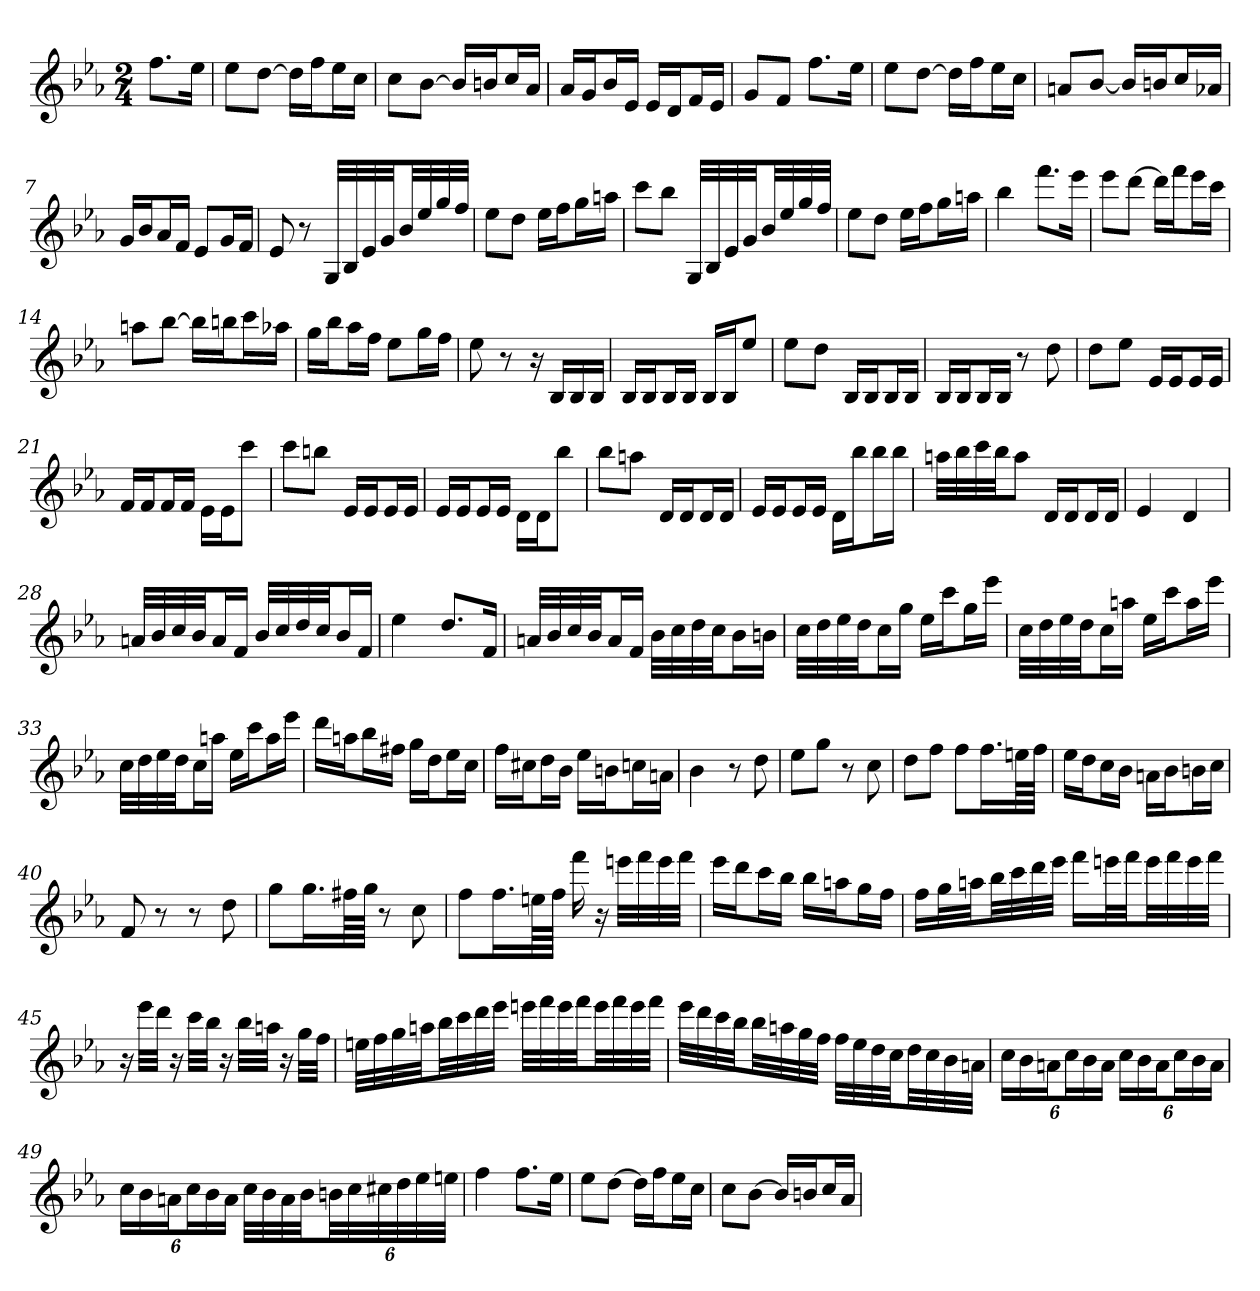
**kern
*part1
*staff1
*clefG2
*k[b-e-a-]
*E-:
*M2/4
*MM60
=
8.ff\L
16ee-\Jk
=1
8ee-\L
[8dd\J
16dd\LL]
16ff\J
16ee-\L
16cc\JJ
=2
8cc\L
[8b-\J
16b-/LL]
16bn/J
16cc/L
16a-/JJ
=3
16a-/LL
16g/J
16b-/L
16e-/JJ
16e-/LL
16d/J
16f/L
16e-/JJ
=4
8g/L
8f/J
8.ff\L
16ee-\Jk
=5
8ee-\L
[8dd\J
16dd\LL]
16ff\J
16ee-\L
16cc\JJ
=6
8an/L
[8b-/J
16b-/LL]
16bn/J
16cc/L
16a-X/JJ
=7
16g/LL
16b-/J
16a-/L
16f/JJ
8e-/L
16g/L
16f/JJ
=8
8e-
8r
32G/LLL
32B-/
32e-/
32g/JJ
32b-/LL
32ee-/
32gg/
32ff/JJJ
=9
8ee-\L
8dd\J
16ee-\LL
16ff\J
16gg\L
16aan\JJ
=10
8ccc\L
8bb-\J
32G/LLL
32B-/
32e-/
32g/JJ
32b-/LL
32ee-/
32gg/
32ff/JJJ
=11
8ee-\L
8dd\J
16ee-\LL
16ff\J
16gg\L
16aan\JJ
=12
4bb-
8.fff\L
16eee-\Jk
=13
8eee-\L
[8ddd\J
16ddd\LL]
16fff\J
16eee-\L
16ccc\JJ
=14
8aan\L
[8bb-\J
16bb-\LL]
16bbn\J
16ccc\L
16aa-X\JJ
=15
16gg\LL
16bb-\J
16aa-\L
16ff\JJ
8ee-\L
16gg\L
16ff\JJ
=16
8ee-
8r
16r
16B-/LL
16B-/
16B-/JJ
=17
16B-/LL
16B-/J
16B-/L
16B-/JJ
16B-/LL
16B-/J
8ee-/J
=18
8ee-\L
8dd\J
16B-/LL
16B-/J
16B-/L
16B-/JJ
=19
16B-/LL
16B-/J
16B-/L
16B-/JJ
8r
8dd
=20
8dd\L
8ee-\J
16e-/LL
16e-/J
16e-/L
16e-/JJ
=21
16f/LL
16f/J
16f/L
16f/JJ
16e-\LL
16e-\J
8ccc\J
=22
8ccc\L
8bbn\J
16e-/LL
16e-/J
16e-/L
16e-/JJ
=23
16e-/LL
16e-/J
16e-/L
16e-/JJ
16d\LL
16d\J
8bb-\J
=24
8bb-\L
8aan\J
16d/LL
16d/J
16d/L
16d/JJ
=25
16e-/LL
16e-/J
16e-/L
16e-/JJ
16d\LL
16bb-\J
16bb-\L
16bb-\JJ
=26
32aan\LLL
32bb-\
32ccc\
32bb-\JJ
8aa\J
16d/LL
16d/J
16d/L
16d/JJ
=27
4e-
4d
=28
32an/LLL
32b-/
32cc/
32b-/JJ
16a/L
16f/JJ
32b-/LLL
32cc/
32dd/
32cc/JJ
16b-/L
16f/JJ
=29
4ee-
8.dd/L
16f/Jk
=30
32an/LLL
32b-/
32cc/
32b-/JJ
16a/L
16f/JJ
32b-\LLL
32cc\
32dd\
32cc\JJ
16b-\L
16bn\JJ
=31
32cc\LLL
32dd\
32ee-\
32dd\JJ
16cc\L
16gg\JJ
16ee-\LL
16ccc\J
16gg\L
16eee-\JJ
=32
32cc\LLL
32dd\
32ee-\
32dd\JJ
16cc\L
16aan\JJ
16ee-\LL
16ccc\J
16aa\L
16eee-\JJ
=33
32cc\LLL
32dd\
32ee-\
32dd\JJ
16cc\L
16aan\JJ
16ee-\LL
16ccc\J
16aa\L
16eee-\JJ
=34
16ddd\LL
16aan\J
16bb-\L
16ff#X\JJ
16gg\LL
16dd\J
16ee-\L
16cc\JJ
=35
16ff\LL
16cc#X\J
16dd\L
16b-\JJ
16ee-\LL
16bn\J
16ccn\L
16an\JJ
=36
4b-
8r
8dd
=37
8ee-\L
8gg\J
8r
8cc
=38
8dd\L
8ff\J
8ff\L
16.ff\L
64een\LL
64ff\JJJJ
=39
16ee-\LL
16dd\J
16cc\L
16b-\JJ
16an\LL
16b-\J
16bn\L
16cc\JJ
=40
8f
8r
8r
8dd
=41
8gg\L
16.gg\L
64ff#X\LL
64gg\JJJJ
8r
8cc
=42
8ff\L
16.ff\L
64een\LL
64ff\JJJJ
16fff
16r
32eeen\LLL
32fff\
32eee\
32fff\JJJ
=43
16eee-\LL
16ddd\J
16ccc\L
16bb-\JJ
16bb-\LL
16aan\J
16gg\L
16ff\JJ
=44
16ff\LL
32gg\L
32aan\JJ
32bb-\LL
32ccc\
32ddd\
32eee-\JJJ
16fff\LL
32eeen\L
32fff\JJ
32eee\LL
32fff\
32eee\
32fff\JJJ
=45
16r
32eee-\LLL
32ddd\JJJ
16r
32ccc\LLL
32bb-\JJJ
16r
32bb-\LLL
32aan\JJJ
16r
32gg\LLL
32ff\JJJ
=46
32een\LLL
32ff\
32gg\
32aan\JJ
32bb-\LL
32ccc\
32ddd\
32eee-\JJJ
32eeen\LLL
32fff\
32eee\
32fff\JJ
32eee\LL
32fff\
32eee\
32fff\JJJ
=47
32eee-\LLL
32ddd\
32ccc\
32bb-\JJ
32bb-\LL
32aan\
32gg\
32ff\JJJ
32ff\LLL
32ee-\
32dd\
32cc\JJ
32dd\LL
32cc\
32b-\
32an\JJJ
=48
24cc\LL
24b-\
24an\J
24cc\L
24b-\
24a\JJ
24cc\LL
24b-\
24a\J
24cc\L
24b-\
24a\JJ
=49
24cc\LL
24b-\
24an\J
24cc\L
24b-\
24a\JJ
32cc\LLL
32b-\
32a\
32b-\JJ
48bn\LL
48cc\
48cc#X\
48dd\
48ee-\
48een\JJJ
=50
4ff
8.ff\L
16ee-\Jk
=51
8ee-\L
[8dd\J
16dd\LL]
16ff\J
16ee-\L
16cc\JJ
=52
8cc\L
[8b-\J
16b-/LL]
16bn/J
16cc/L
16a-/JJ
=
*-
